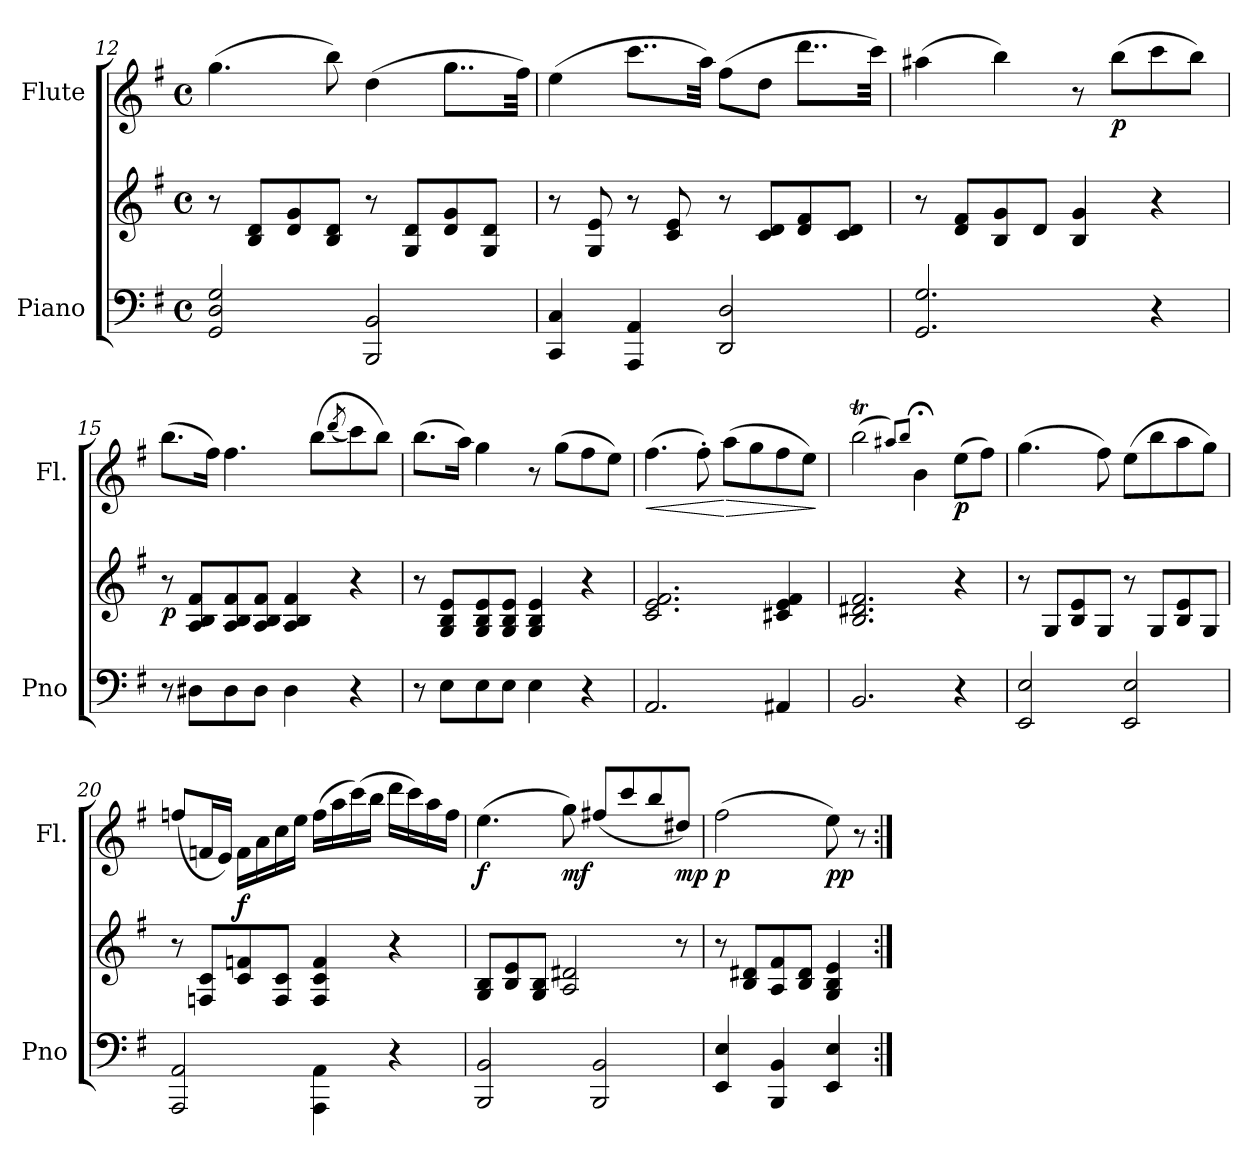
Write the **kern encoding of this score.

**kern	**kern	**dynam	**kern	**dynam
*part2	*part2	*part2	*part1	*part1
*staff3	*staff2	*staff2/3	*staff1	*staff1
*I"Piano	*	*	*I"Flute	*
*I'Pno	*	*	*I'Fl.	*
*clefF4	*clefG2	*	*clefG2	*
*k[f#]	*k[f#]	*	*k[f#]	*
*M4/4	*M4/4	*	*M4/4	*
*met(c)	*met(c)	*	*met(c)	*
=12	=12	=12	=12	=12
2GG/ 2D/ 2G/	8r	.	(>4.gg\	.
.	8B/ 8d/L	.	.	.
.	8d/ 8g/	.	.	.
.	8B/ 8d/J	.	8bb\)	.
2BBB/ 2BB/	8r	.	(>4dd\	.
.	8G/ 8d/L	.	.	.
.	8d/ 8g/	.	8..gg\L	.
.	8G/ 8d/J	.	.	.
.	.	.	32ff#\Jkk)	.
=13	=13	=13	=13	=13
4CC/ 4C/	8r	.	(>4ee\	.
.	8G/ 8e/	.	.	.
4AAA/ 4AA/	8r	.	8..ccc\L	.
.	8c/ 8e/	.	.	.
.	.	.	32aa\Jkk)	.
2DD/ 2D/	8r	.	(>8ff#\L	.
.	8c/ 8d/L	.	8dd\J	.
.	8d/ 8f#/	.	8..ddd\L	.
.	8c/ 8d/J	.	.	.
.	.	.	32ccc\Jkk)	.
=14	=14	=14	=14	=14
2.GG/ 2.G/	8r	.	(>4aa#X\	.
.	8d/ 8f#/L	.	.	.
.	8B/ 8g/	.	4bb\)	.
.	8d/J	.	.	.
.	4B/ 4g/	.	8r	.
!	!	!	!	!LO:DY:b
.	.	.	(>8bb\L	p
4r	4r	.	8ccc\	.
.	.	.	8bb\J)	.
!!LO:LB:g=z
=15	=15	=15	=15	=15
!	!	!LO:DY:b	!	!
8r	8r	p	(>8.bb\L	.
8D#X\L	8A/ 8B/ 8f#/L	.	.	.
.	.	.	16ff#\Jk)	.
8D#\	8A/ 8B/ 8f#/	.	4.ff#\	.
8D#\J	8A/ 8B/ 8f#/J	.	.	.
4D#\	4A/ 4B/ 4f#/	.	.	.
.	.	.	(>8bb\L	.
.	.	.	(<8qddd/	.
4r	4r	.	8ccc\)	.
.	.	.	8bb\J)	.
=16	=16	=16	=16	=16
8r	8r	.	(>8.bb\L	.
8E\L	8G/ 8B/ 8e/L	.	.	.
.	.	.	16aa\Jk)	.
8E\	8G/ 8B/ 8e/	.	4gg\	.
8E\J	8G/ 8B/ 8e/J	.	.	.
4E\	4G/ 4B/ 4e/	.	8r	.
.	.	.	(>8gg\L	.
4r	4r	.	8ff#\	.
.	.	.	8ee\J)	.
=17	=17	=17	=17	=17
!	!	!	!	!LO:HP:b
2.AA/	2.c/ 2.e/ 2.f#/	.	(>4.ff#\	<
.	.	.	8ff#'\)	.
!	!	!	!	!LO:HP:n=1:b
.	.	.	(>8aa\L	[ >
.	.	.	8gg\	.
4AA#X/	4c#X/ 4e/ 4f#/	.	8ff#\	.
.	.	.	8ee\J)	.
.	.	.	.	]
=18	=18	=18	=18	=18
2.BB/	2.B/ 2.d#X/ 2.f#/	.	(<2bbt\	.
.	.	.	8qaa#X/L)	.
.	.	.	8qbb/J	.
.	.	.	4b;<\	.
!	!	!	!	!LO:DY:b
4r	4r	.	(>8ee\L	p
.	.	.	8ff#\J)	.
=19	=19	=19	=19	=19
2EE/ 2E/	8r	.	(>4.gg\	.
.	8G/L	.	.	.
.	8B/ 8e/	.	.	.
.	8G/J	.	8ff#\)	.
2EE/ 2E/	8r	.	(>8ee\L	.
.	8G/L	.	8bb\	.
.	8B/ 8e/	.	8aa\	.
.	8G/J	.	8gg\J)	.
!!LO:LB:g=z
=20	=20	=20	=20	=20
2AAA/ 2AA/	8r	.	(<8ffn/L	.
.	8Fn/ 8c/L	.	16fn/L	.
.	.	.	16e/JJ)	.
!	!	!LO:DY:a	!	!
.	8c/ 8fn/	f	16f\LL	.
.	.	.	16a\	.
.	8F/ 8c/J	.	16cc\	.
.	.	.	16ee\JJ	.
4AAA\ 4AA\	4F/ 4c/ 4f/	.	(>16ff\LL	.
.	.	.	16aa\	.
.	.	.	(>16ccc\)	.
.	.	.	16bb\JJ	.
4r	4r	.	16ddd\LL	.
.	.	.	16ccc\)	.
.	.	.	16aa\	.
.	.	.	16ff\JJ	.
=21	=21	=21	=21	=21
!	!	!	!	!LO:DY:b
2BBB/ 2BB/	8G/ 8B/L	.	(>4.ee\	f
.	8B/ 8e/	.	.	.
.	8G/ 8B/J	.	.	.
!	!	!	!	!LO:DY:b
.	2A/ 2d#X/	.	8gg\)	mf
2BBB/ 2BB/	.	.	(<8ff#X/L	.
.	.	.	8ccc/	.
.	.	.	8bb/	.
!	!	!	!	!LO:DY:b
.	8r	.	8dd#X/J)	mp
=22	=22	=22	=22	=22
!	!	!	!	!LO:DY:b
4EE/ 4E/	8r	.	(>2ff#\	p
.	8B/ 8d#X/L	.	.	.
4BBB/ 4BB/	8A/ 8f#/	.	.	.
.	8B/ 8d#/J	.	.	.
!	!	!	!	!LO:DY:b
4EE/ 4E/	4G/ 4B/ 4e/	.	8ee\)	pp
.	.	.	8r	.
=:|!	=:|!	=:|!	=:|!	=:|!
*-	*-	*-	*-	*-
